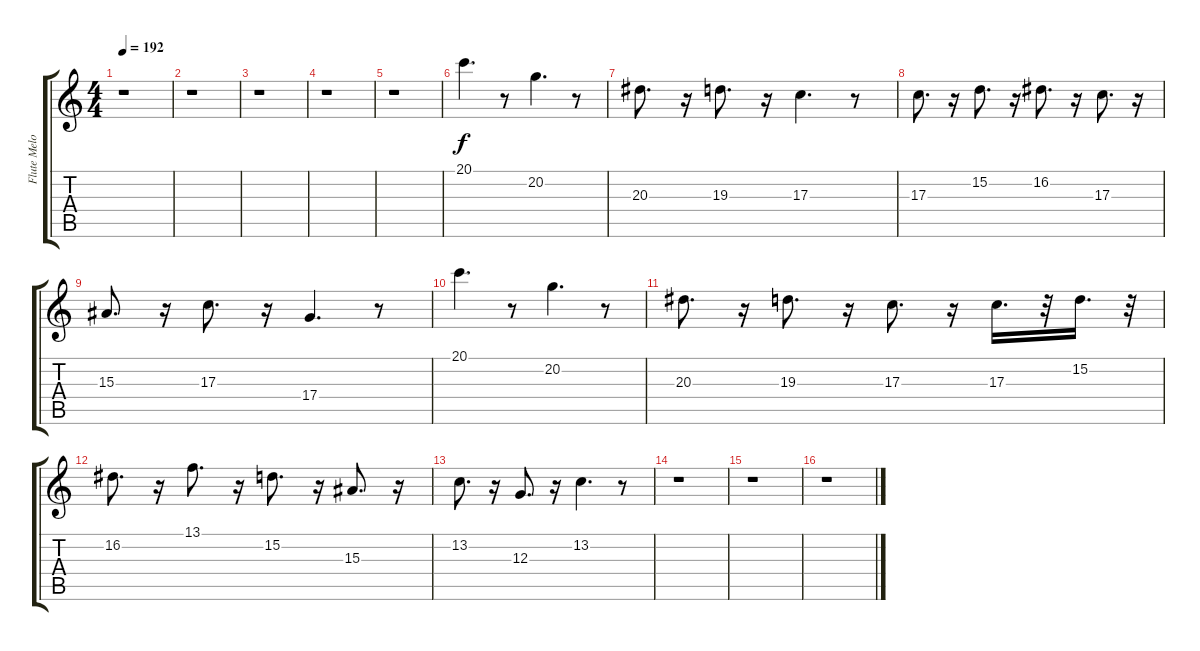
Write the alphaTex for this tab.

\track ("Flute Melody" "Flute Melo") {instrument panflute}
\staff {score tabs}
\tuning (E4 B3 G3 D3 A2 E2) {hide}
\ts (4 4)
\tempo 192
\clef g2
\ks c
r.1{dy f} |
r.1 |
r.1 |
r.1 |
r.1 |
20.1.4{d} r.8 20.2.4{d} r.8 |
20.3.8{d} r.16 19.3.8{d} r.16 17.3.4{d} r.8 |
17.3.8{d} r.16 15.2.8{d} r.16 16.2.8{d} r.16 17.3.8{d} r.16 |
15.3.8{d} r.16 17.3.8{d} r.16 17.4.4{d} r.8 |
20.1.4{d} r.8 20.2.4{d} r.8 |
20.3.8{d} r.16 19.3.8{d} r.16 17.3.8{d} r.16 17.3.16{d} r.32 15.2.16{d} r.32 |
16.2.8{d} r.16 13.1.8{d} r.16 15.2.8{d} r.16 15.3.8{d} r.16 |
13.2.8{d} r.16 12.3.8{d} r.16 13.2.4{d} r.8 |
r.1 |
r.1 |
r.1
